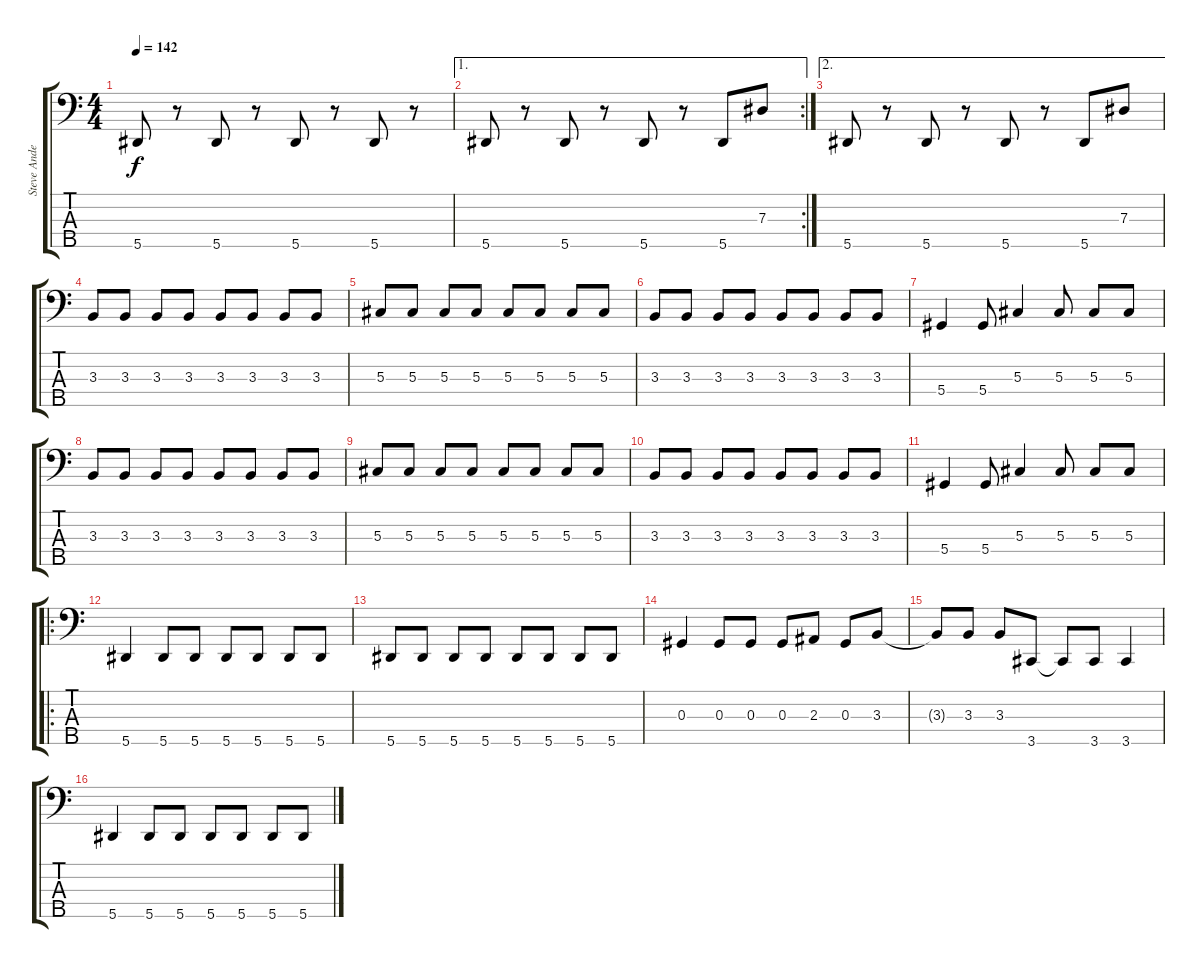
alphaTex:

\track ("Steve Anderson" "Steve Ande") {instrument electricbassfinger}
\staff {score tabs}
\tuning (Gb2 Db2 Ab1 Eb1 Bb0) {hide}
\ts (4 4)
\tempo 142
\clef f4
\ks c
5.5.8{dy f} r.8 5.5.8 r.8 5.5.8 r.8 5.5.8 r.8 |
\ae 1
\rc 2
5.5.8 r.8 5.5.8 r.8 5.5.8 r.8 5.5.8 7.3.8 |
\ae 2
5.5.8 r.8 5.5.8 r.8 5.5.8 r.8 5.5.8 7.3.8 |
3.3.8 3.3.8 3.3.8 3.3.8 3.3.8 3.3.8 3.3.8 3.3.8 |
5.3.8 5.3.8 5.3.8 5.3.8 5.3.8 5.3.8 5.3.8 5.3.8 |
3.3.8 3.3.8 3.3.8 3.3.8 3.3.8 3.3.8 3.3.8 3.3.8 |
5.4.4 5.4.8 5.3.4 5.3.8 5.3.8 5.3.8 |
3.3.8 3.3.8 3.3.8 3.3.8 3.3.8 3.3.8 3.3.8 3.3.8 |
5.3.8 5.3.8 5.3.8 5.3.8 5.3.8 5.3.8 5.3.8 5.3.8 |
3.3.8 3.3.8 3.3.8 3.3.8 3.3.8 3.3.8 3.3.8 3.3.8 |
5.4.4 5.4.8 5.3.4 5.3.8 5.3.8 5.3.8 |
\ro
5.5.4 5.5.8 5.5.8 5.5.8 5.5.8 5.5.8 5.5.8 |
5.5.8 5.5.8 5.5.8 5.5.8 5.5.8 5.5.8 5.5.8 5.5.8 |
0.3.4 0.3.8 0.3.8 0.3.8 2.3.8 0.3.8 3.3.8 |
3.3{t}.8 3.3.8 3.3.8 3.5.8 3.5{t}.8 3.5.8 3.5.4 |
5.5.4 5.5.8 5.5.8 5.5.8 5.5.8 5.5.8 5.5.8
